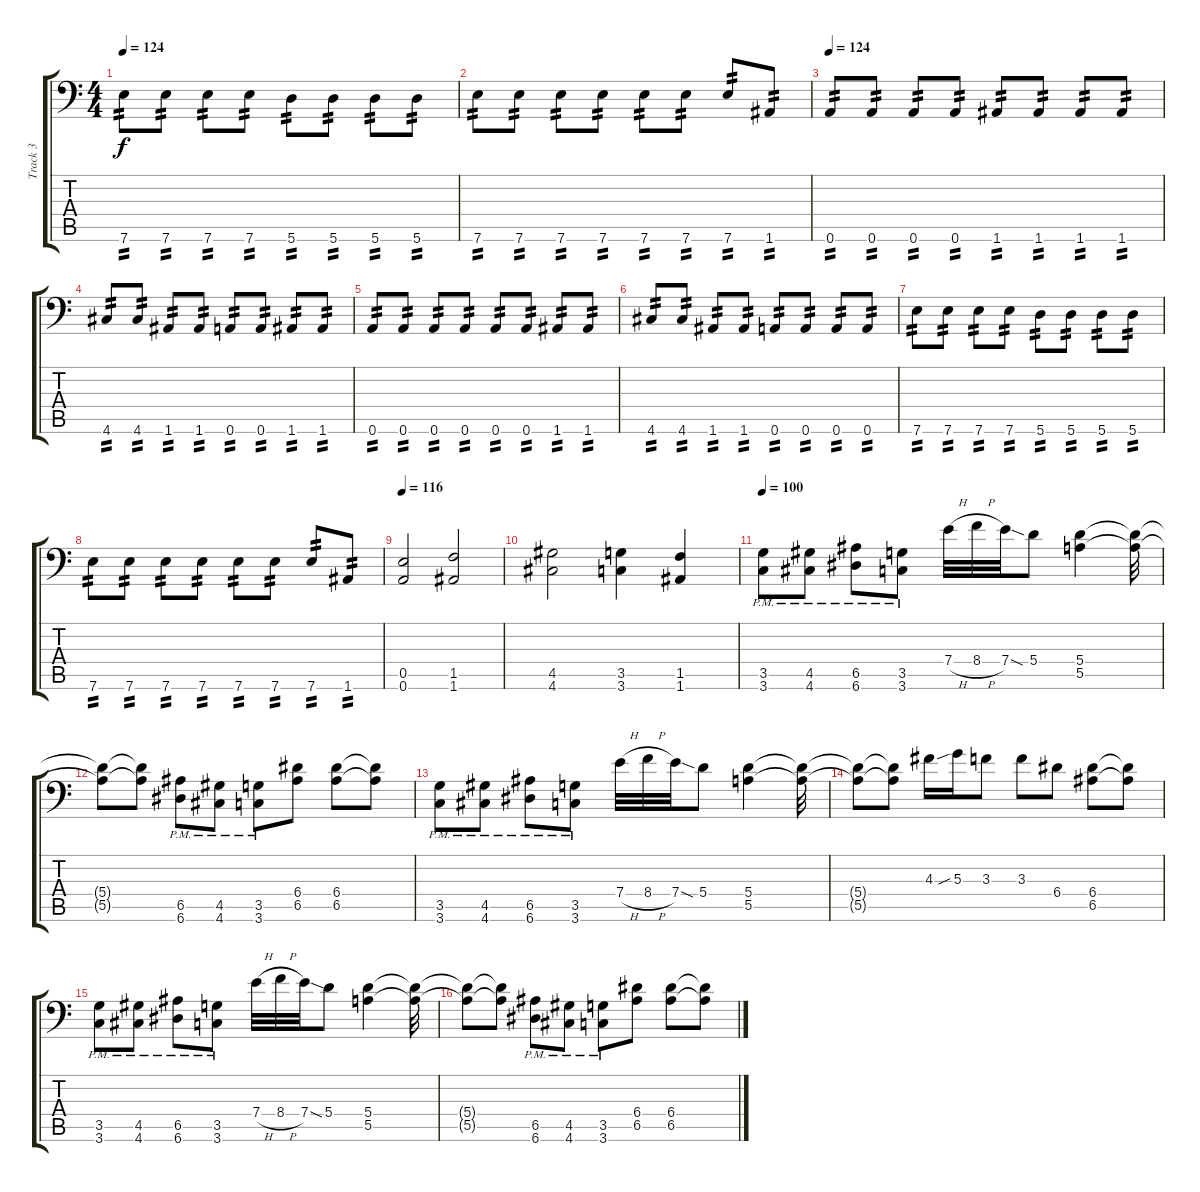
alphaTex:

\track ("Track 3" "Track 3") {instrument overdrivenguitar}
\staff {score tabs}
\tuning (B3 Gb3 D3 A2 E2 A1) {hide}
\ts (4 4)
\tempo 124
\clef f4
\ks c
7.6.8{tp 2 dy f} 7.6.8{tp 2} 7.6.8{tp 2} 7.6.8{tp 2} 5.6.8{tp 2} 5.6.8{tp 2} 5.6.8{tp 2} 5.6.8{tp 2} |
7.6.8{tp 2} 7.6.8{tp 2} 7.6.8{tp 2} 7.6.8{tp 2} 7.6.8{tp 2} 7.6.8{tp 2} 7.6.8{tp 2} 1.6.8{tp 2} |
\tempo 124
0.6.8{tp 2} 0.6.8{tp 2} 0.6.8{tp 2} 0.6.8{tp 2} 1.6.8{tp 2} 1.6.8{tp 2} 1.6.8{tp 2} 1.6.8{tp 2} |
4.6.8{tp 2} 4.6.8{tp 2} 1.6.8{tp 2} 1.6.8{tp 2} 0.6.8{tp 2} 0.6.8{tp 2} 1.6.8{tp 2} 1.6.8{tp 2} |
0.6.8{tp 2} 0.6.8{tp 2} 0.6.8{tp 2} 0.6.8{tp 2} 0.6.8{tp 2} 0.6.8{tp 2} 1.6.8{tp 2} 1.6.8{tp 2} |
4.6.8{tp 2} 4.6.8{tp 2} 1.6.8{tp 2} 1.6.8{tp 2} 0.6.8{tp 2} 0.6.8{tp 2} 0.6.8{tp 2} 0.6.8{tp 2} |
7.6.8{tp 2} 7.6.8{tp 2} 7.6.8{tp 2} 7.6.8{tp 2} 5.6.8{tp 2} 5.6.8{tp 2} 5.6.8{tp 2} 5.6.8{tp 2} |
7.6.8{tp 2} 7.6.8{tp 2} 7.6.8{tp 2} 7.6.8{tp 2} 7.6.8{tp 2} 7.6.8{tp 2} 7.6.8{tp 2} 1.6.8{tp 2} |
\tempo 116
(0.5 0.6).2 (1.5 1.6).2 |
(4.5 4.6).2 (3.5 3.6).4 (1.5 1.6).4 |
\tempo 116
\tempo 100
(3.5{pm} 3.6{pm}).8 (4.5{pm} 4.6{pm}).8 (6.5{pm} 6.6{pm}).8 (3.5{pm} 3.6{pm}).8 7.4{h}.32 8.4{h}.32 7.4{sod}.32 5.4.8 (5.4 5.5).4 (5.4{t} 5.5{t}).32 |
(5.4{t} 5.5{t}).8 (5.4{t} 5.5{t}).8 (6.5{pm} 6.6{pm}).8 (4.5{pm} 4.6{pm}).8 (3.5{pm} 3.6{pm}).8 (6.4 6.5).8 (6.4 6.5).8 (6.4{t} 6.5{t}).8 |
(3.5{pm} 3.6{pm}).8 (4.5{pm} 4.6{pm}).8 (6.5{pm} 6.6{pm}).8 (3.5{pm} 3.6{pm}).8 7.4{h}.32 8.4{h}.32 7.4{sod}.32 5.4.8 (5.4 5.5).4 (5.4{t} 5.5{t}).32 |
(5.4{t} 5.5{t}).8 (5.4{t} 5.5{t}).8 4.3.16 5.3{sib}.16 3.3.8 3.3.8 6.4.8 (6.4 6.5).8 (6.4{t} 6.5{t}).8 |
(3.5{pm} 3.6{pm}).8 (4.5{pm} 4.6{pm}).8 (6.5{pm} 6.6{pm}).8 (3.5{pm} 3.6{pm}).8 7.4{h}.32 8.4{h}.32 7.4{sod}.32 5.4.8 (5.4 5.5).4 (5.4{t} 5.5{t}).32 |
(5.4{t} 5.5{t}).8 (5.4{t} 5.5{t}).8 (6.5{pm} 6.6{pm}).8 (4.5{pm} 4.6{pm}).8 (3.5{pm} 3.6{pm}).8 (6.4 6.5).8 (6.4 6.5).8 (6.4{t} 6.5{t}).8
